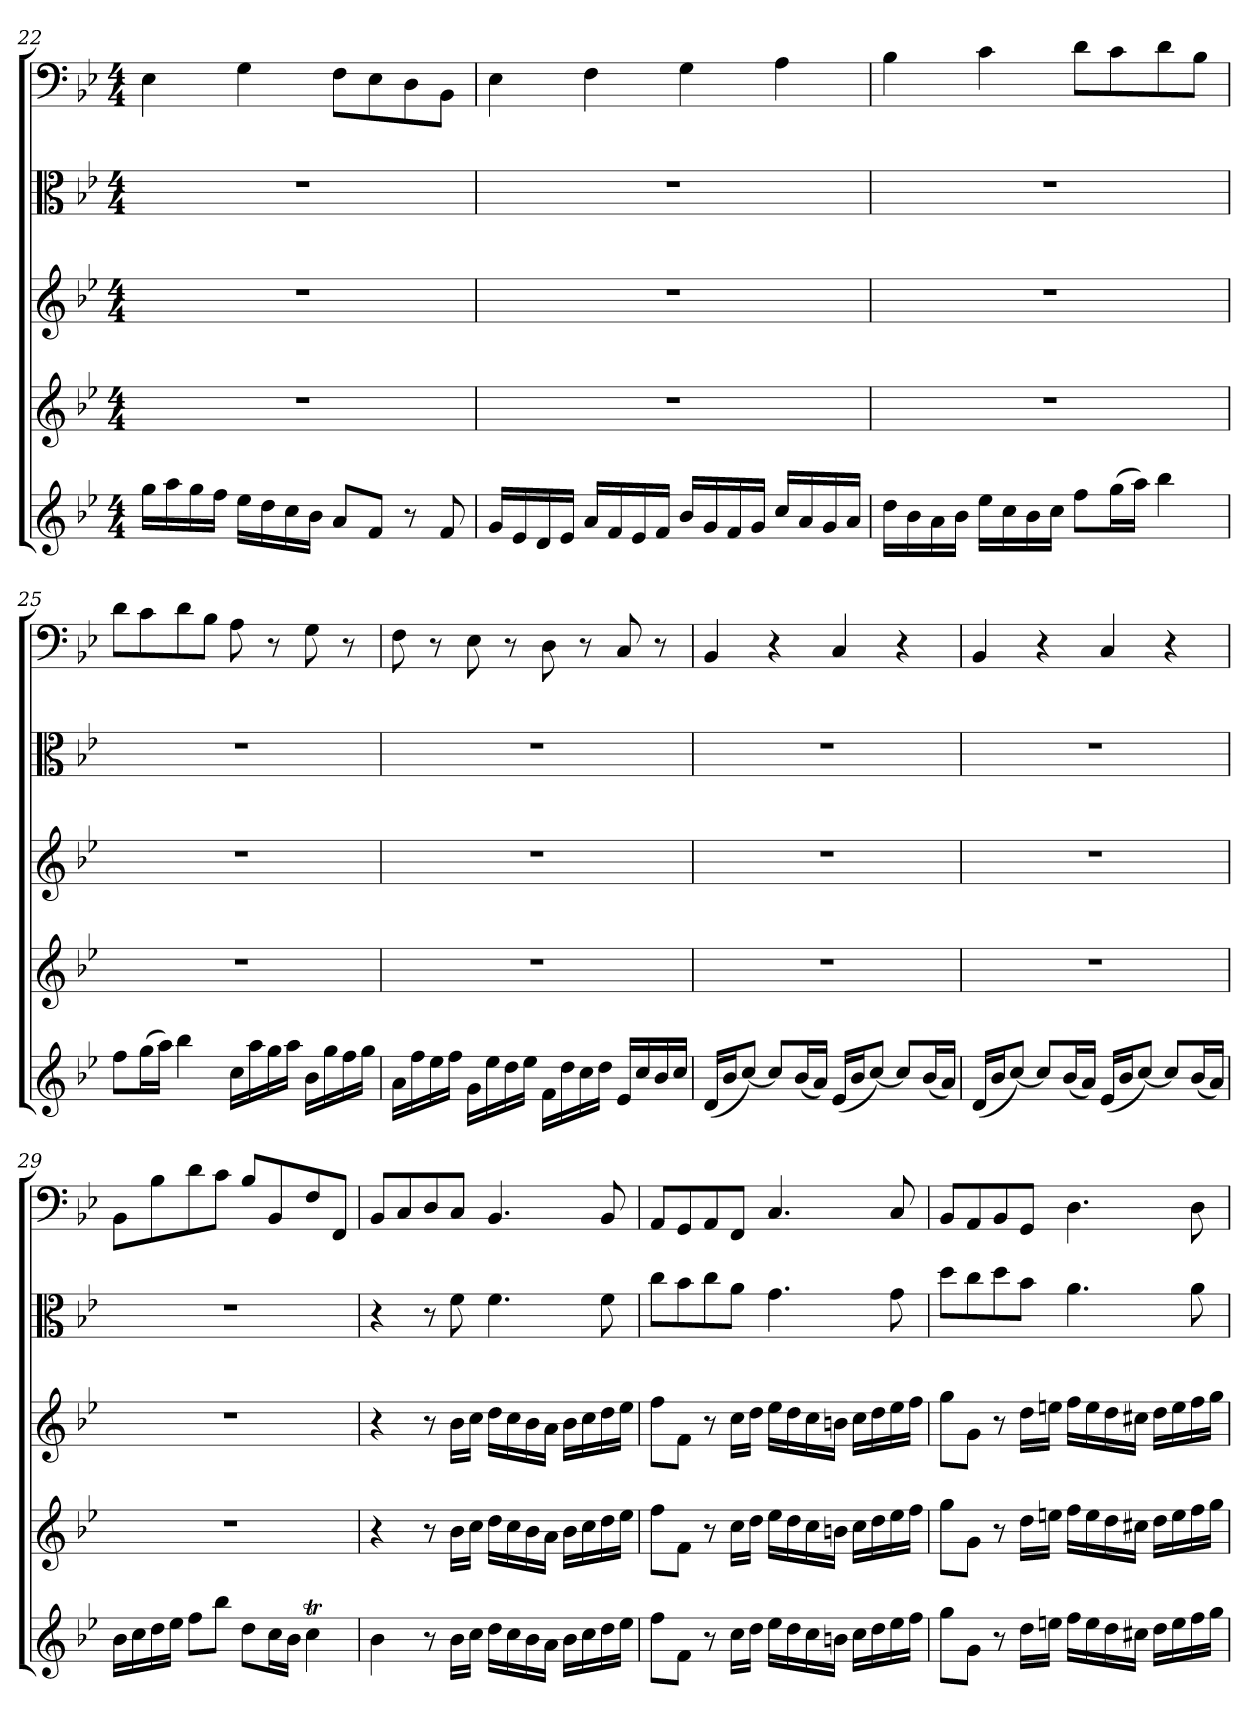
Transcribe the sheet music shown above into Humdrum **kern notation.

**kern	**kern	**kern	**kern	**kern
*part5	*part4	*part3	*part2	*part1
*staff5	*staff4	*staff3	*staff2	*staff1
*clefG2	*clefG2	*clefG2	*clefC3	*clefF4
*k[b-e-]	*k[b-e-]	*k[b-e-]	*k[b-e-]	*k[b-e-]
*g:	*g:	*g:	*g:	*g:
*M4/4	*M4/4	*M4/4	*M4/4	*M4/4
=22	=22	=22	=22	=22
16gg\LL	1r	1r	1r	4E-\
16aa\	.	.	.	.
16gg\	.	.	.	.
16ff\JJ	.	.	.	.
16ee-\LL	.	.	.	4G\
16dd\	.	.	.	.
16cc\	.	.	.	.
16b-\JJ	.	.	.	.
8a/L	.	.	.	8F\L
8f/J	.	.	.	8E-\
8r	.	.	.	8D\
8f/	.	.	.	8BB-\J
=23	=23	=23	=23	=23
16g/LL	1r	1r	1r	4E-\
16e-/	.	.	.	.
16d/	.	.	.	.
16e-/JJ	.	.	.	.
16a/LL	.	.	.	4F\
16f/	.	.	.	.
16e-/	.	.	.	.
16f/JJ	.	.	.	.
16b-/LL	.	.	.	4G\
16g/	.	.	.	.
16f/	.	.	.	.
16g/JJ	.	.	.	.
16cc/LL	.	.	.	4A\
16a/	.	.	.	.
16g/	.	.	.	.
16a/JJ	.	.	.	.
=24	=24	=24	=24	=24
16dd\LL	1r	1r	1r	4B-\
16b-\	.	.	.	.
16a\	.	.	.	.
16b-\JJ	.	.	.	.
16ee-\LL	.	.	.	4c\
16cc\	.	.	.	.
16b-\	.	.	.	.
16cc\JJ	.	.	.	.
8ff\L	.	.	.	8d\L
(16gg\L	.	.	.	8c\
16aa\JJ)	.	.	.	.
4bb-\	.	.	.	8d\
.	.	.	.	8B-\J
=25	=25	=25	=25	=25
8ff\L	1r	1r	1r	8d\L
(16gg\L	.	.	.	8c\
16aa\JJ)	.	.	.	.
4bb-\	.	.	.	8d\
.	.	.	.	8B-\J
16cc\LL	.	.	.	8A\
16aa\	.	.	.	.
16gg\	.	.	.	8r
16aa\JJ	.	.	.	.
16b-\LL	.	.	.	8G\
16gg\	.	.	.	.
16ff\	.	.	.	8r
16gg\JJ	.	.	.	.
=26	=26	=26	=26	=26
16a\LL	1r	1r	1r	8F\
16ff\	.	.	.	.
16ee-\	.	.	.	8r
16ff\JJ	.	.	.	.
16g\LL	.	.	.	8E-\
16ee-\	.	.	.	.
16dd\	.	.	.	8r
16ee-\JJ	.	.	.	.
16f\LL	.	.	.	8D\
16dd\	.	.	.	.
16cc\	.	.	.	8r
16dd\JJ	.	.	.	.
16e-/LL	.	.	.	8C/
16cc/	.	.	.	.
16b-/	.	.	.	8r
16cc/JJ	.	.	.	.
=27	=27	=27	=27	=27
(16d/LL	1r	1r	1r	4BB-/
16b-/J	.	.	.	.
[8cc/J)	.	.	.	.
8cc/L]	.	.	.	4r
(16b-/L	.	.	.	.
16a/JJ)	.	.	.	.
(16e-/LL	.	.	.	4C/
16b-/J	.	.	.	.
[8cc/J)	.	.	.	.
8cc/L]	.	.	.	4r
(16b-/L	.	.	.	.
16a/JJ)	.	.	.	.
=28	=28	=28	=28	=28
(16d/LL	1r	1r	1r	4BB-/
16b-/J	.	.	.	.
[8cc/J)	.	.	.	.
8cc/L]	.	.	.	4r
(16b-/L	.	.	.	.
16a/JJ)	.	.	.	.
(16e-/LL	.	.	.	4C/
16b-/J	.	.	.	.
[8cc/J)	.	.	.	.
8cc/L]	.	.	.	4r
(16b-/L	.	.	.	.
16a/JJ)	.	.	.	.
=29	=29	=29	=29	=29
16b-\LL	1r	1r	1r	8BB-\L
16cc\	.	.	.	.
16dd\	.	.	.	8B-\
16ee-\JJ	.	.	.	.
8ff\L	.	.	.	8d\
8bb-\J	.	.	.	8c\J
8dd\L	.	.	.	8B-/L
16cc\L	.	.	.	8BB-/
16b-\JJ	.	.	.	.
4ccT\	.	.	.	8F/
.	.	.	.	8FF/J
=30	=30	=30	=30	=30
4b-\	4r	4r	4r	8BB-/L
.	.	.	.	8C/
8r	8r	8r	8r	8D/
16b-\LL	16b-\LL	16b-\LL	8f\	8C/J
16cc\JJ	16cc\JJ	16cc\JJ	.	.
16dd\LL	16dd\LL	16dd\LL	4.f\	4.BB-/
16cc\	16cc\	16cc\	.	.
16b-\	16b-\	16b-\	.	.
16a\JJ	16a\JJ	16a\JJ	.	.
16b-\LL	16b-\LL	16b-\LL	.	.
16cc\	16cc\	16cc\	.	.
16dd\	16dd\	16dd\	8f\	8BB-/
16ee-\JJ	16ee-\JJ	16ee-\JJ	.	.
=31	=31	=31	=31	=31
8ff\L	8ff\L	8ff\L	8cc\L	8AA/L
8f\J	8f\J	8f\J	8b-\	8GG/
8r	8r	8r	8cc\	8AA/
16cc\LL	16cc\LL	16cc\LL	8a\J	8FF/J
16dd\JJ	16dd\JJ	16dd\JJ	.	.
16ee-\LL	16ee-\LL	16ee-\LL	4.g\	4.C/
16dd\	16dd\	16dd\	.	.
16cc\	16cc\	16cc\	.	.
16bn\JJ	16bn\JJ	16bn\JJ	.	.
16cc\LL	16cc\LL	16cc\LL	.	.
16dd\	16dd\	16dd\	.	.
16ee-\	16ee-\	16ee-\	8g\	8C/
16ff\JJ	16ff\JJ	16ff\JJ	.	.
=32	=32	=32	=32	=32
8gg\L	8gg\L	8gg\L	8dd\L	8BB-/L
8g\J	8g\J	8g\J	8cc\	8AA/
8r	8r	8r	8dd\	8BB-/
16dd\LL	16dd\LL	16dd\LL	8b-\J	8GG/J
16een\JJ	16een\JJ	16een\JJ	.	.
16ff\LL	16ff\LL	16ff\LL	4.a\	4.D\
16ee\	16ee\	16ee\	.	.
16dd\	16dd\	16dd\	.	.
16cc#X\JJ	16cc#X\JJ	16cc#X\JJ	.	.
16dd\LL	16dd\LL	16dd\LL	.	.
16ee\	16ee\	16ee\	.	.
16ff\	16ff\	16ff\	8a\	8D\
16gg\JJ	16gg\JJ	16gg\JJ	.	.
=	=	=	=	=
*-	*-	*-	*-	*-
